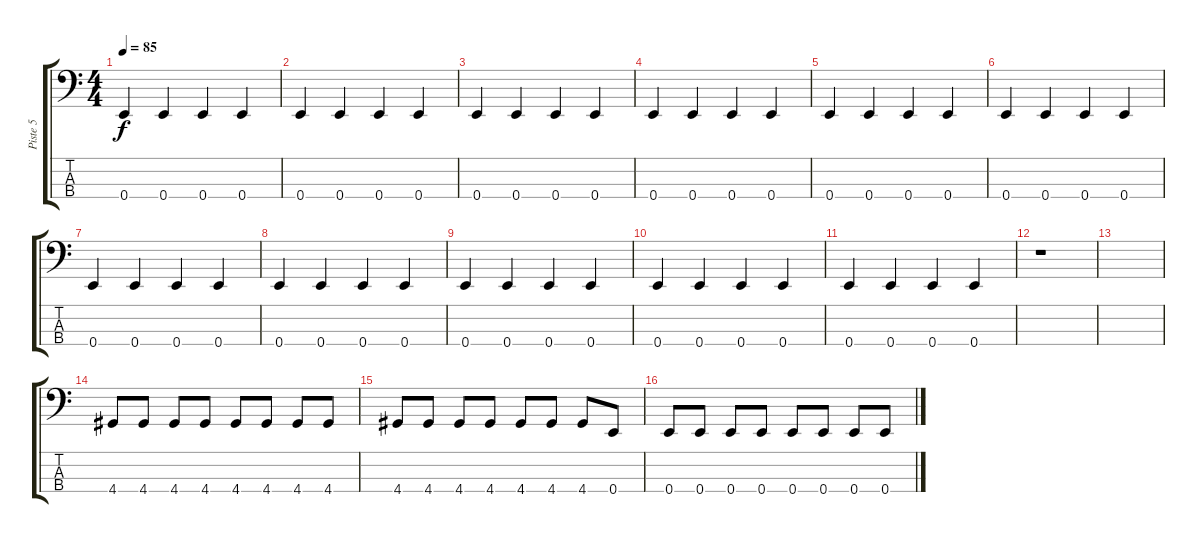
\track ("Piste 5" "Piste 5") {instrument electricbassfinger}
\staff {score tabs}
\tuning (G2 D2 A1 E1) {hide}
\ts (4 4)
\tempo 85
\clef f4
\ks c
0.4.4{dy f} 0.4.4 0.4.4 0.4.4 |
0.4.4 0.4.4 0.4.4 0.4.4 |
0.4.4 0.4.4 0.4.4 0.4.4 |
0.4.4 0.4.4 0.4.4 0.4.4 |
0.4.4 0.4.4 0.4.4 0.4.4 |
0.4.4 0.4.4 0.4.4 0.4.4 |
0.4.4 0.4.4 0.4.4 0.4.4 |
0.4.4 0.4.4 0.4.4 0.4.4 |
0.4.4 0.4.4 0.4.4 0.4.4 |
0.4.4 0.4.4 0.4.4 0.4.4 |
0.4.4 0.4.4 0.4.4 0.4.4 |
r.1 |
|
4.4.8 4.4.8 4.4.8 4.4.8 4.4.8 4.4.8 4.4.8 4.4.8 |
4.4.8 4.4.8 4.4.8 4.4.8 4.4.8 4.4.8 4.4.8 0.4.8 |
0.4.8 0.4.8 0.4.8 0.4.8 0.4.8 0.4.8 0.4.8 0.4.8
